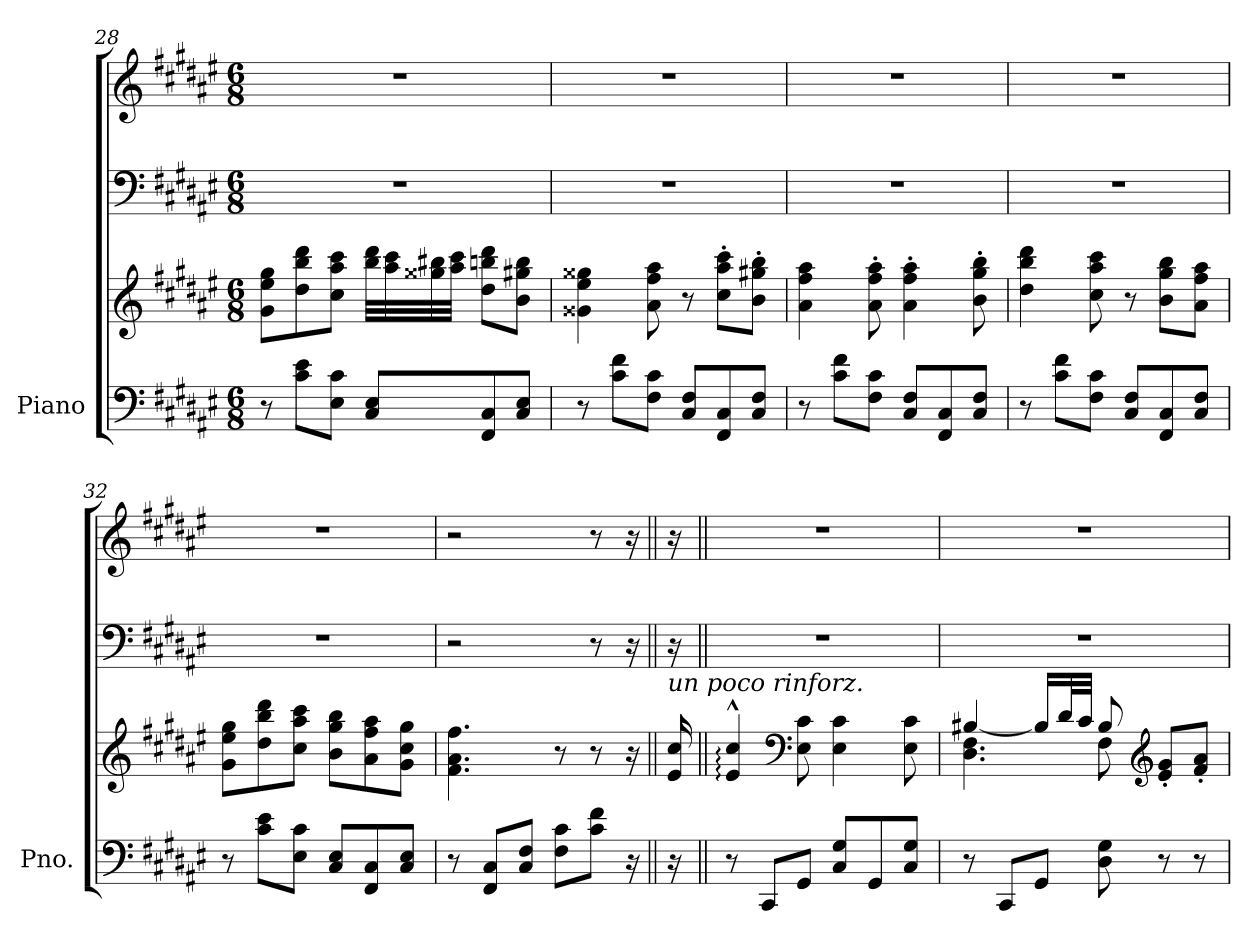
**kern	**kern	**kern	**kern
*part1	*part1	*part1	*part1
*staff4	*staff3	*staff2	*staff1
*I"Piano	*	*	*
*I'Pno.	*	*	*
*clefF4	*clefG2	*clefF4	*clefG2
*k[f#c#g#d#a#e#]	*k[f#c#g#d#a#e#]	*k[f#c#g#d#a#e#]	*k[f#c#g#d#a#e#]
*M6/8	*M6/8	*M6/8	*M6/8
=28	=28	=28	=28
8r	8g#\ 8ee#\ 8gg#\L	2.r	2.r
8c#\ 8e#\L	8dd#\ 8bb\ 8ddd#\	.	.
8E#\ 8c#\J	8cc#\ 8aa#\ 8ccc#\J	.	.
8C#/ 8E#/L	32bb\ 32ddd#\LLL	.	.
.	32aa#\ 32ccc#\	.	.
.	32gg##X\ 32bb#X\	.	.
.	32aa#\ 32ccc#\JJJ	.	.
8FF#/ 8C#/	8dd#\ 8bbn\ 8ddd#\L	.	.
8C#/ 8E#/J	8b\ 8gg#X\ 8bb\J	.	.
=29	=29	=29	=29
8r	4g##X\ 4ee#\ 4gg##X\	2.r	2.r
8c#\ 8f#\L	.	.	.
8F#\ 8c#\J	8a#\ 8ff#\ 8aa#\	.	.
8C#/ 8F#/L	8r	.	.
8FF#/ 8C#/	8cc#\' 8aa#\' 8ccc#\'L	.	.
8C#/ 8F#/J	8b\' 8gg#X\' 8bb\'J	.	.
!!LO:LB:g=z
=30	=30	=30	=30
8r	4a#\ 4ff#\ 4aa#\	2.r	2.r
8c#\ 8f#\L	.	.	.
8F#\ 8c#\J	8a#\' 8ff#\' 8aa#\'	.	.
8C#/ 8F#/L	4a#\' 4ff#\' 4aa#\'	.	.
8FF#/ 8C#/	.	.	.
8C#/ 8F#/J	8b\' 8gg#\' 8bb\'	.	.
=31	=31	=31	=31
8r	4dd#\ 4bb\ 4ddd#\	2.r	2.r
8c#\ 8f#\L	.	.	.
8F#\ 8c#\J	8cc#\ 8aa#\ 8ccc#\	.	.
8C#/ 8F#/L	8r	.	.
8FF#/ 8C#/	8b\ 8gg#\ 8bb\L	.	.
8C#/ 8F#/J	8a#\ 8ff#\ 8aa#\J	.	.
=32	=32	=32	=32
8r	8g#\ 8ee#\ 8gg#\L	2.r	2.r
8c#\ 8e#\L	8dd#\ 8bb\ 8ddd#\	.	.
8E#\ 8c#\J	8cc#\ 8aa#\ 8ccc#\J	.	.
8C#/ 8E#/L	8b\ 8gg#\ 8bb\L	.	.
8FF#/ 8C#/	8a#\ 8ff#\ 8aa#\	.	.
8C#/ 8E#/J	8g#\ 8cc#\ 8gg#\J	.	.
=33	=33	=33	=33
8r	4.f#\ 4.a#\ 4.ff#\	2r	2r
8FF#/ 8C#/L	.	.	.
8C#/ 8F#/J	.	.	.
8F#\ 8c#\L	8r	.	.
8c#\ 8f#\J	8r	8r	8r
16r	16r	16r	16r
!!LO:LB:g=z
=34||	=34||	=34||	=34||
!	!LO:TX:a:i:t=un poco rinforz.	!	!
16r	16e#/ 16cc#/	16r	16r
=35||	=35||	=35||	=35||
8r	4e#/:^^ 4cc#/:^^	2.r	2.r
8CC#/L	.	.	.
*	*clefF4	*	*
8GG#/J	8E#\ 8c#\	.	.
8C#/ 8G#/L	4E#\ 4c#\	.	.
8GG#/	.	.	.
8C#/ 8G#/J	8E#\ 8c#\	.	.
=36	=36	=36	=36
*	*^	*	*
8r	4.D#\ 4.F#\	[4B#X:/	2.r	2.r
8CC#/L	.	.	.	.
8GG#/J	.	16B#/LL]	.	.
.	.	32d#/L	.	.
.	.	32c#/JJJ	.	.
8D#\ 8G#\	8F#\	8B#/	.	.
*	*clefG2	*	*	*
8r	4ryy	8e#/' 8g#/'L	.	.
8r	.	8f#/' 8a#/'J	.	.
*	*v	*v	*	*
=	=	=	=
*-	*-	*-	*-
